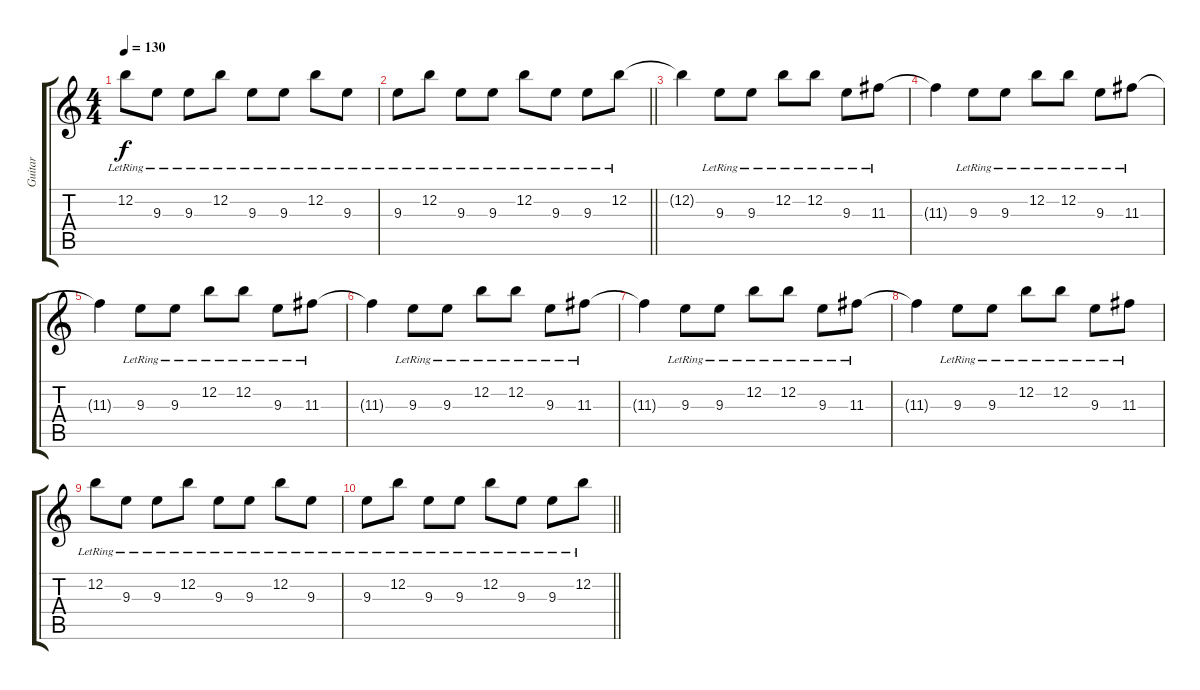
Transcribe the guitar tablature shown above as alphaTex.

\track ("Guitar" "Guitar") {instrument overdrivenguitar}
\staff {score tabs}
\tuning (E4 B3 G3 D3 A2 E2) {hide}
\ts (4 4)
\tempo 130
\clef g2
\ks c
12.2{lr}.8{dy f} 9.3{lr}.8 9.3{lr}.8 12.2{lr}.8 9.3{lr}.8 9.3{lr}.8 12.2{lr}.8 9.3{lr}.8 |
\barLineRight lightlight
9.3{lr}.8 12.2{lr}.8 9.3{lr}.8 9.3{lr}.8 12.2{lr}.8 9.3{lr}.8 9.3{lr}.8 12.2{lr}.8 |
\section ("" "")
12.2{t}.4 9.3{lr}.8 9.3{lr}.8 12.2{lr}.8 12.2{lr}.8 9.3{lr}.8 11.3{lr}.8 |
11.3{t}.4 9.3{lr}.8 9.3{lr}.8 12.2{lr}.8 12.2{lr}.8 9.3{lr}.8 11.3{lr}.8 |
11.3{t}.4 9.3{lr}.8 9.3{lr}.8 12.2{lr}.8 12.2{lr}.8 9.3{lr}.8 11.3{lr}.8 |
11.3{t}.4 9.3{lr}.8 9.3{lr}.8 12.2{lr}.8 12.2{lr}.8 9.3{lr}.8 11.3{lr}.8 |
11.3{t}.4 9.3{lr}.8 9.3{lr}.8 12.2{lr}.8 12.2{lr}.8 9.3{lr}.8 11.3{lr}.8 |
11.3{t}.4 9.3{lr}.8 9.3{lr}.8 12.2{lr}.8 12.2{lr}.8 9.3{lr}.8 11.3{lr}.8 |
12.2{lr}.8 9.3{lr}.8 9.3{lr}.8 12.2{lr}.8 9.3{lr}.8 9.3{lr}.8 12.2{lr}.8 9.3{lr}.8 |
\barLineRight lightlight
9.3{lr}.8 12.2{lr}.8 9.3{lr}.8 9.3{lr}.8 12.2{lr}.8 9.3{lr}.8 9.3{lr}.8 12.2{lr}.8
